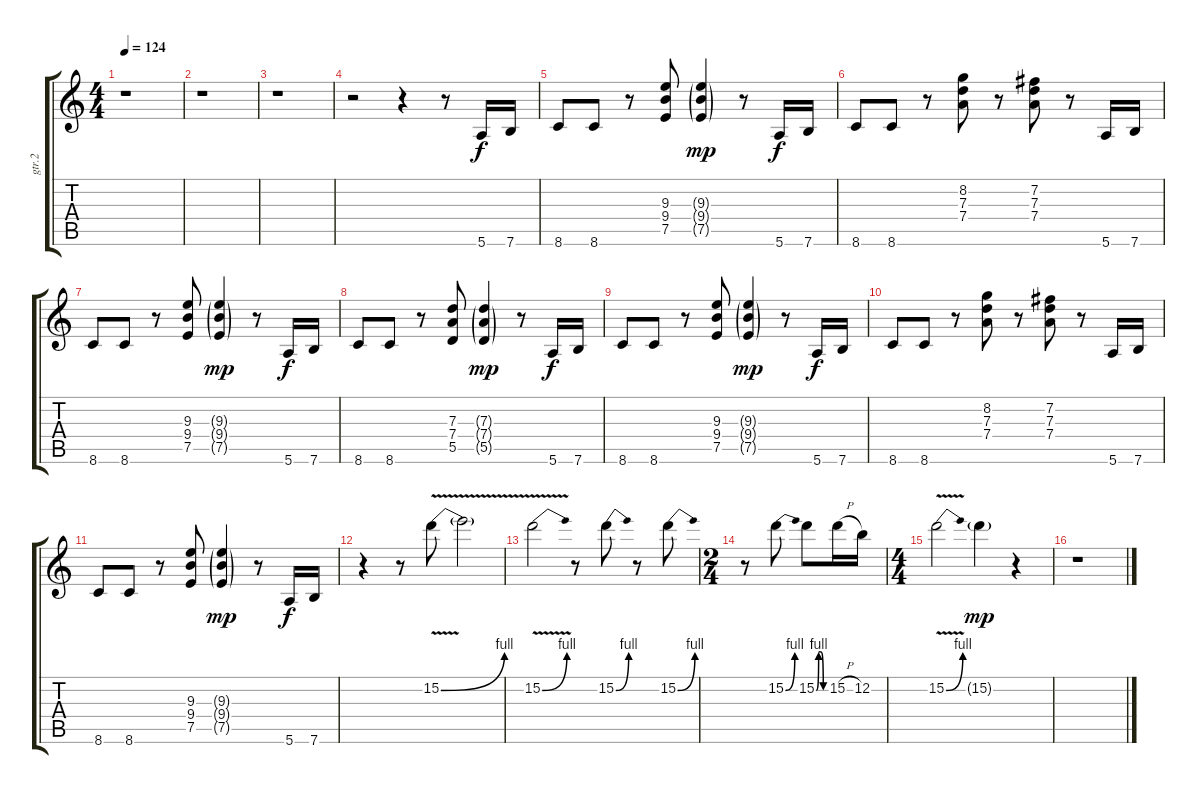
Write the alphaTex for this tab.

\track ("gtr.2" "gtr.2") {instrument distortionguitar}
\staff {score tabs}
\tuning (E4 B3 G3 D3 A2 E2) {hide}
\ts (4 4)
\tempo 124
\clef g2
\ks c
r.1{dy f} |
r.1 |
r.1 |
r.2 r.4 r.8 5.6.16 7.6.16 |
8.6.8 8.6.8 r.8 (9.3 9.4 7.5).8 (9.3{g} 9.4{g} 7.5{g}).4{dy mp} r.8 5.6.16{dy f} 7.6.16 |
8.6.8 8.6.8 r.8 (8.2 7.3 7.4).8 r.8 (7.2 7.3 7.4).8 r.8 5.6.16 7.6.16 |
8.6.8 8.6.8 r.8 (9.3 9.4 7.5).8 (9.3{g} 9.4{g} 7.5{g}).4{dy mp} r.8 5.6.16{dy f} 7.6.16 |
8.6.8 8.6.8 r.8 (7.3 7.4 5.5).8 (7.3{g} 7.4{g} 5.5{g}).4{dy mp} r.8 5.6.16{dy f} 7.6.16 |
8.6.8 8.6.8 r.8 (9.3 9.4 7.5).8 (9.3{g} 9.4{g} 7.5{g}).4{dy mp} r.8 5.6.16{dy f} 7.6.16 |
8.6.8 8.6.8 r.8 (8.2 7.3 7.4).8 r.8 (7.2 7.3 7.4).8 r.8 5.6.16 7.6.16 |
8.6.8 8.6.8 r.8 (9.3 9.4 7.5).8 (9.3{g} 9.4{g} 7.5{g}).4{dy mp} r.8 5.6.16{dy f} 7.6.16 |
r.4 r.8 15.2{be (bend 0 0 60 4) v}.8 15.2{t}.2 |
15.2{be (bend 0 0 60 4) v}.2 r.8 15.2{be (bend 0 0 60 4)}.8 r.8 15.2{be (bend 0 0 60 4)}.8 |
\ts (2 4)
r.8 15.2{be (bend 0 0 60 4)}.8 15.2{be (custom 0 0 15 4 30 4 45 0 60 0)}.8 15.2{h}.16 12.2.16 |
\ts (4 4)
15.2{be (bend 0 0 60 4) v}.2 15.2{g}.4{dy mp} r.4 |
r.1
